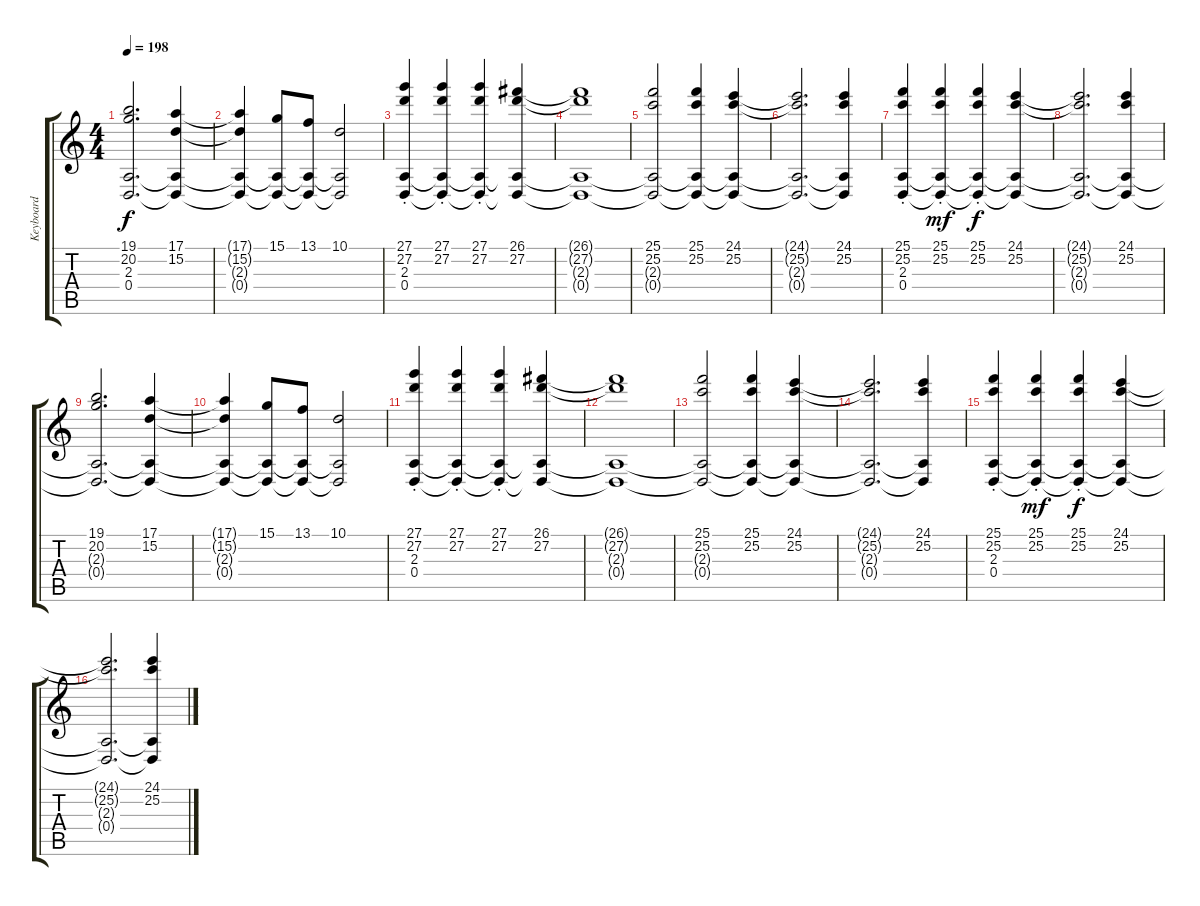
\track ("Keyboard" "Keyboard") {instrument rockorgan}
\staff {score tabs}
\tuning (E4 B3 G3 D3 A2 E2) {hide}
\ts (4 4)
\tempo 198
\clef g2
\ks c
(19.1 20.2 2.3{t} 0.4{t}).2{d dy f} (17.1 15.2 2.3{t} 0.4{t}).4 |
(17.1{t} 15.2{t} 2.3{t} 0.4{t}).4 (15.1 2.3{t} 0.4{t}).8 (13.1 2.3{t} 0.4{t}).8 (10.1 2.3{t} 0.4{t}).2 |
(27.1{st} 27.2{st} 2.3 0.4).4 (27.1{st} 27.2{st} 2.3{t} 0.4{t}).4 (27.1{st} 27.2{st} 2.3{t} 0.4{t}).4 (26.1 27.2 2.3{t} 0.4{t}).4 |
(26.1{t} 27.2{t} 2.3{t} 0.4{t}).1 |
(25.1 25.2 2.3{t} 0.4{t}).2 (25.1 25.2 2.3{t} 0.4{t}).4 (24.1 25.2 2.3{t} 0.4{t}).4 |
(24.1{t} 25.2{t} 2.3{t} 0.4{t}).2{d} (24.1 25.2 2.3{t} 0.4{t}).4 |
(25.1{st} 25.2{st} 2.3 0.4).4 (25.1{st} 25.2{st} 2.3{t} 0.4{t}).4{dy mf} (25.1{st} 25.2{st} 2.3{t} 0.4{t}).4{dy f} (24.1 25.2 2.3{t} 0.4{t}).4 |
(24.1{t} 25.2{t} 2.3{t} 0.4{t}).2{d} (24.1 25.2 2.3{t} 0.4{t}).4 |
(19.1 20.2 2.3{t} 0.4{t}).2{d} (17.1 15.2 2.3{t} 0.4{t}).4 |
(17.1{t} 15.2{t} 2.3{t} 0.4{t}).4 (15.1 2.3{t} 0.4{t}).8 (13.1 2.3{t} 0.4{t}).8 (10.1 2.3{t} 0.4{t}).2 |
(27.1{st} 27.2{st} 2.3 0.4).4 (27.1{st} 27.2{st} 2.3{t} 0.4{t}).4 (27.1{st} 27.2{st} 2.3{t} 0.4{t}).4 (26.1 27.2 2.3{t} 0.4{t}).4 |
(26.1{t} 27.2{t} 2.3{t} 0.4{t}).1 |
(25.1 25.2 2.3{t} 0.4{t}).2 (25.1 25.2 2.3{t} 0.4{t}).4 (24.1 25.2 2.3{t} 0.4{t}).4 |
(24.1{t} 25.2{t} 2.3{t} 0.4{t}).2{d} (24.1 25.2 2.3{t} 0.4{t}).4 |
(25.1{st} 25.2{st} 2.3 0.4).4 (25.1{st} 25.2{st} 2.3{t} 0.4{t}).4{dy mf} (25.1{st} 25.2{st} 2.3{t} 0.4{t}).4{dy f} (24.1 25.2 2.3{t} 0.4{t}).4 |
(24.1{t} 25.2{t} 2.3{t} 0.4{t}).2{d} (24.1 25.2 2.3{t} 0.4{t}).4
